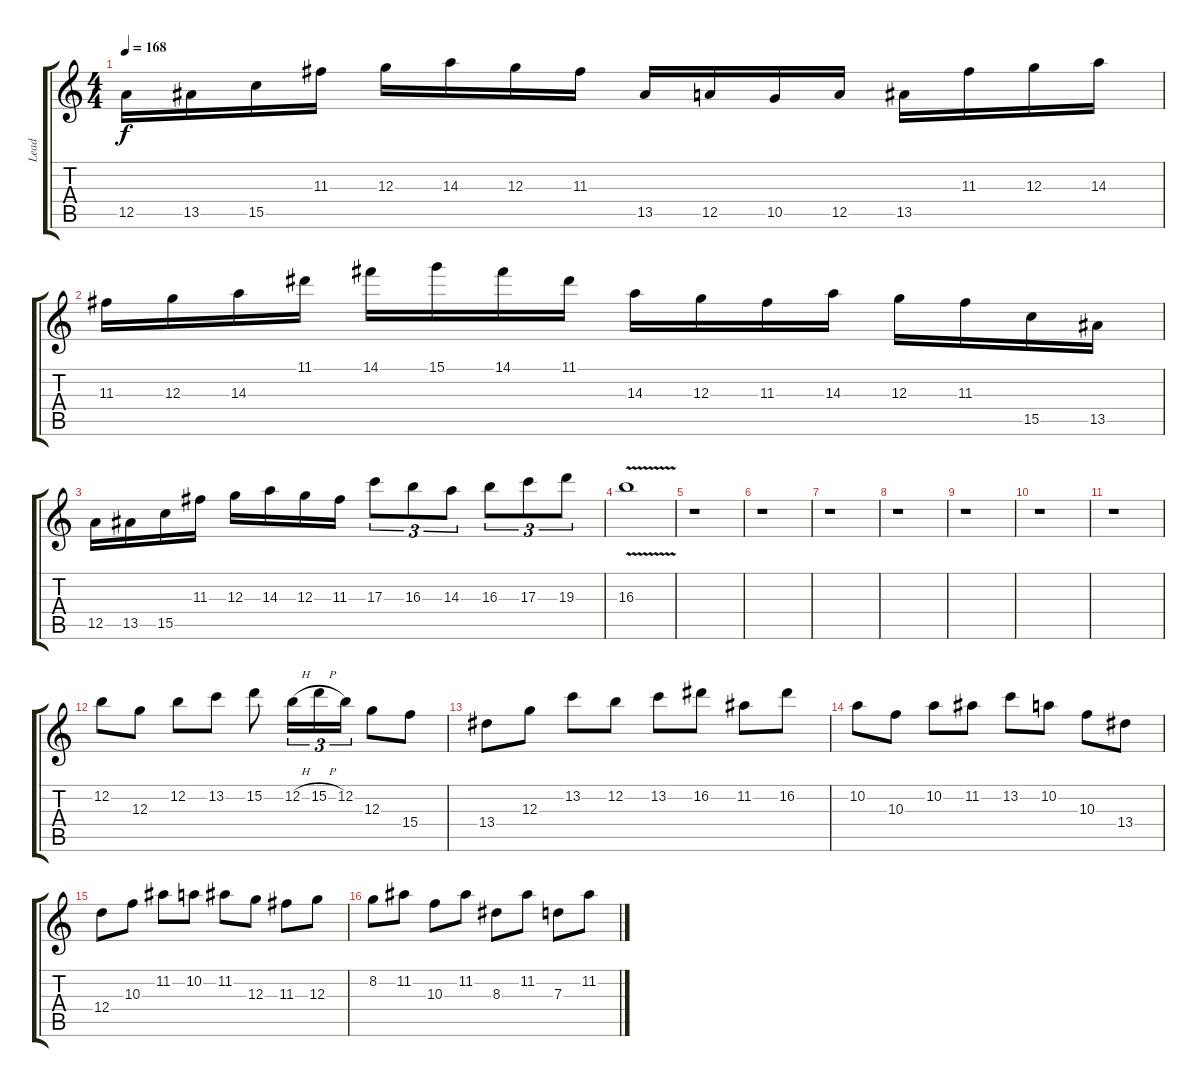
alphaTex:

\track ("Lead" "Lead") {instrument distortionguitar}
\staff {score tabs}
\tuning (E4 B3 G3 D3 A2 E2) {hide}
\ts (4 4)
\tempo 168
\clef g2
\ks c
12.5.16{dy f} 13.5.16 15.5.16 11.3.16 12.3.16 14.3.16 12.3.16 11.3.16 13.5.16 12.5.16 10.5.16 12.5.16 13.5.16 11.3.16 12.3.16 14.3.16 |
11.3.16 12.3.16 14.3.16 11.1.16 14.1.16 15.1.16 14.1.16 11.1.16 14.3.16 12.3.16 11.3.16 14.3.16 12.3.16 11.3.16 15.5.16 13.5.16 |
12.5.16 13.5.16 15.5.16 11.3.16 12.3.16 14.3.16 12.3.16 11.3.16 17.3.8{tu (3 2)} 16.3.8{tu (3 2)} 14.3.8{tu (3 2)} 16.3.8{tu (3 2)} 17.3.8{tu (3 2)} 19.3.8{tu (3 2)} |
16.3{v}.1 |
r.1 |
r.1 |
r.1 |
r.1 |
r.1 |
r.1 |
r.1 |
12.2.8 12.3.8 12.2.8 13.2.8 15.2.8 12.2{h}.16{tu (3 2)} 15.2{h}.16{tu (3 2)} 12.2.16{tu (3 2)} 12.3.8 15.4.8 |
13.4.8 12.3.8 13.2.8 12.2.8 13.2.8 16.2.8 11.2.8 16.2.8 |
10.2.8 10.3.8 10.2.8 11.2.8 13.2.8 10.2.8 10.3.8 13.4.8 |
12.4.8 10.3.8 11.2.8 10.2.8 11.2.8 12.3.8 11.3.8 12.3.8 |
8.2.8 11.2.8 10.3.8 11.2.8 8.3.8 11.2.8 7.3.8 11.2.8
